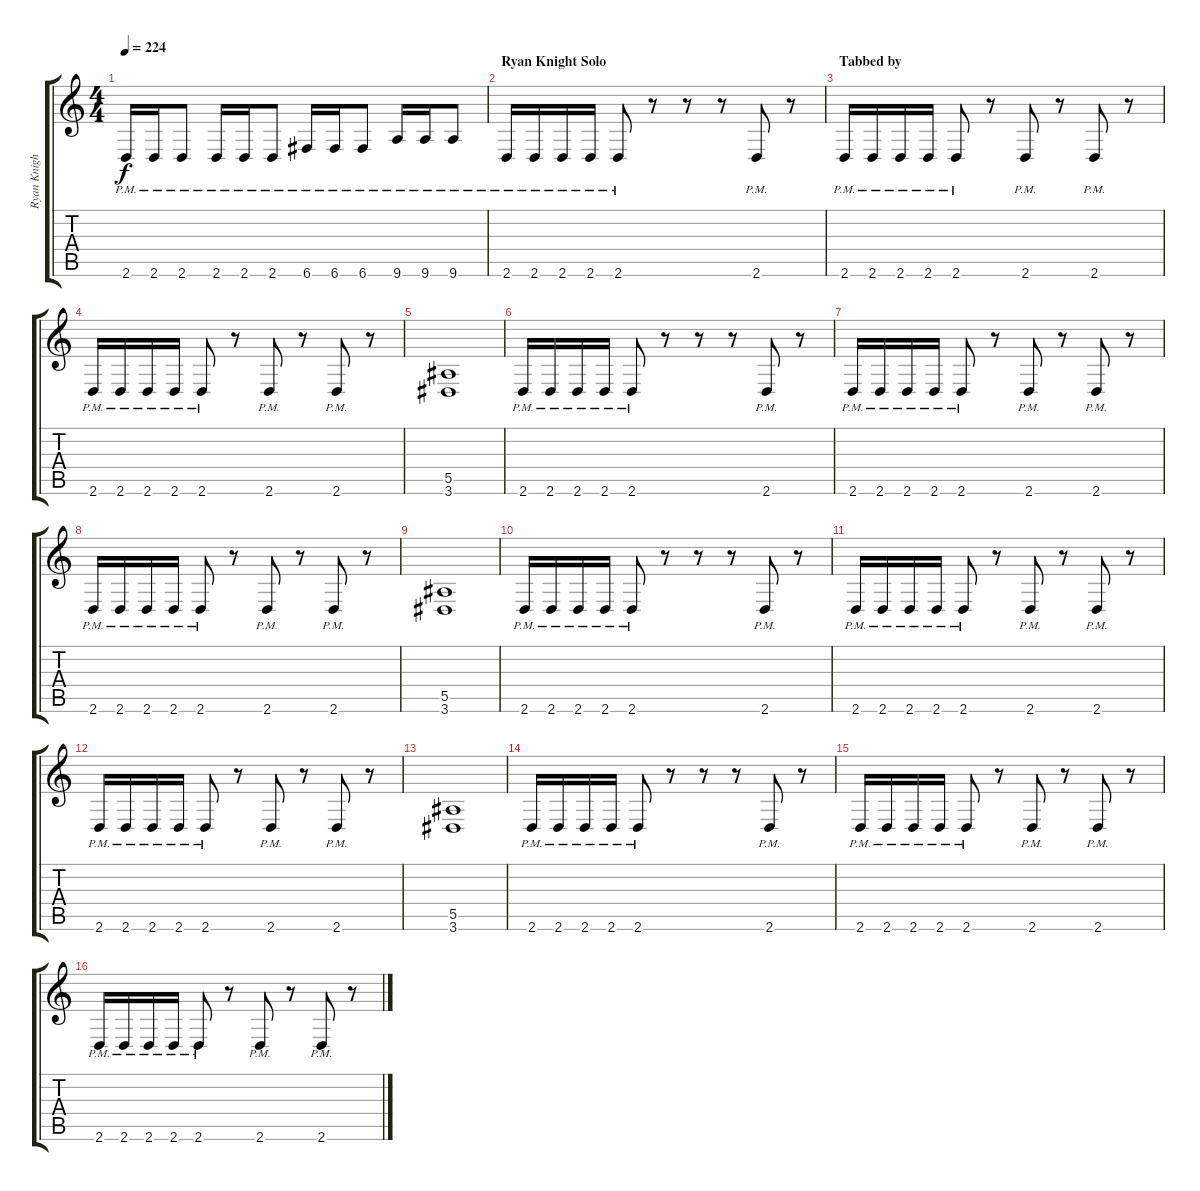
\track ("Ryan Knight (left)" "Ryan Knigh") {instrument overdrivenguitar}
\staff {score tabs}
\tuning (C4 G3 Eb3 Bb2 F2 C2) {hide}
\ts (4 4)
\tempo 224
\clef g2
\ks c
2.6{pm}.16{dy f} 2.6{pm}.16 2.6{pm}.8 2.6{pm}.16 2.6{pm}.16 2.6{pm}.8 6.6{pm}.16 6.6{pm}.16 6.6{pm}.8 9.6{pm}.16 9.6{pm}.16 9.6{pm}.8 |
\section ("" "Ryan Knight Solo")
2.6{pm}.16 2.6{pm}.16 2.6{pm}.16 2.6{pm}.16 2.6{pm}.8 r.8 r.8 r.8 2.6{pm}.8 r.8 |
\section ("" "Tabbed by")
2.6{pm}.16 2.6{pm}.16 2.6{pm}.16 2.6{pm}.16 2.6{pm}.8 r.8 2.6{pm}.8 r.8 2.6{pm}.8 r.8 |
2.6{pm}.16 2.6{pm}.16 2.6{pm}.16 2.6{pm}.16 2.6{pm}.8 r.8 2.6{pm}.8 r.8 2.6{pm}.8 r.8 |
(5.5 3.6).1 |
2.6{pm}.16 2.6{pm}.16 2.6{pm}.16 2.6{pm}.16 2.6{pm}.8 r.8 r.8 r.8 2.6{pm}.8 r.8 |
2.6{pm}.16 2.6{pm}.16 2.6{pm}.16 2.6{pm}.16 2.6{pm}.8 r.8 2.6{pm}.8 r.8 2.6{pm}.8 r.8 |
2.6{pm}.16 2.6{pm}.16 2.6{pm}.16 2.6{pm}.16 2.6{pm}.8 r.8 2.6{pm}.8 r.8 2.6{pm}.8 r.8 |
(5.5 3.6).1 |
2.6{pm}.16 2.6{pm}.16 2.6{pm}.16 2.6{pm}.16 2.6{pm}.8 r.8 r.8 r.8 2.6{pm}.8 r.8 |
2.6{pm}.16 2.6{pm}.16 2.6{pm}.16 2.6{pm}.16 2.6{pm}.8 r.8 2.6{pm}.8 r.8 2.6{pm}.8 r.8 |
2.6{pm}.16 2.6{pm}.16 2.6{pm}.16 2.6{pm}.16 2.6{pm}.8 r.8 2.6{pm}.8 r.8 2.6{pm}.8 r.8 |
(5.5 3.6).1 |
2.6{pm}.16 2.6{pm}.16 2.6{pm}.16 2.6{pm}.16 2.6{pm}.8 r.8 r.8 r.8 2.6{pm}.8 r.8 |
2.6{pm}.16 2.6{pm}.16 2.6{pm}.16 2.6{pm}.16 2.6{pm}.8 r.8 2.6{pm}.8 r.8 2.6{pm}.8 r.8 |
2.6{pm}.16 2.6{pm}.16 2.6{pm}.16 2.6{pm}.16 2.6{pm}.8 r.8 2.6{pm}.8 r.8 2.6{pm}.8 r.8
